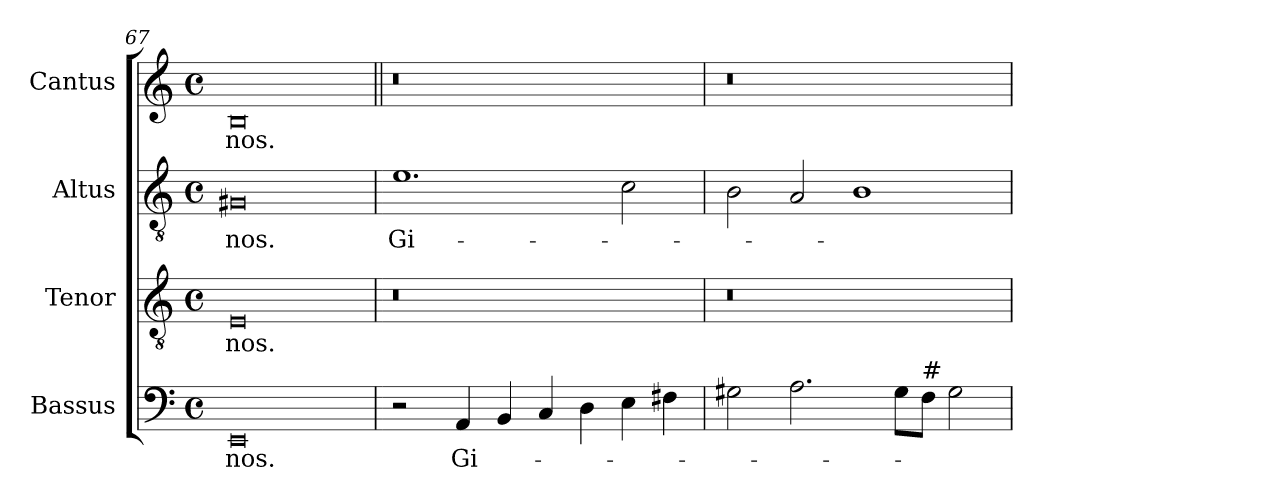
**kern	**text	**kern	**text	**kern	**text	**kern	**text
*part4	*part4	*part3	*part3	*part2	*part2	*part1	*part1
*staff4	*staff4	*staff3	*staff3	*staff2	*staff2	*staff1	*staff1
*I"Bassus	*	*I"Tenor	*	*I"Altus	*	*I"Cantus	*
*clefF4	*	*clefGv2	*	*clefGv2	*	*clefG2	*
*M4/4	*	*M4/4	*	*M4/4	*	*M4/4	*
*met(c)	*	*met(c)	*	*met(c)	*	*met(c)	*
=67	=67	=67	=67	=67	=67	=67	=67
!	!LO:LY:b:cj	!	!LO:LY:b:cj	!	!LO:LY:b:cj	!	!LO:LY:b:cj
0EE	-nos.	0E	-nos.	0G#X	-nos.	0B	nos.
=68	=68||	=68	=68||	=68	=68||	=68||	=68||
!	!	!	!	!	!LO:LY:b:cj	!	!
2r	.	0r	.	1.e	Gi-	0r	.
!	!LO:LY:b:cj	!	!	!	!	!	!
4AA/	Gi-	.	.	.	.	.	.
4BB/	.	.	.	.	.	.	.
4C/	.	.	.	.	.	.	.
4D\	.	.	.	.	.	.	.
4E\	.	.	.	2c\	.	.	.
4F#X\	.	.	.	.	.	.	.
=69	=69	=69	=69	=69	=69	=69	=69
2G#X\	.	0r	.	2B\	.	0r	.
2.A\	.	.	.	2A/	.	.	.
.	.	.	.	1B	.	.	.
8G#\L	.	.	.	.	.	.	.
!LO:TX:a:t=#	!	!	!	!	!	!	!
8F\J	.	.	.	.	.	.	.
2G#\	.	.	.	.	.	.	.
=	=	=	=	=	=	=	=
*-	*-	*-	*-	*-	*-	*-	*-
